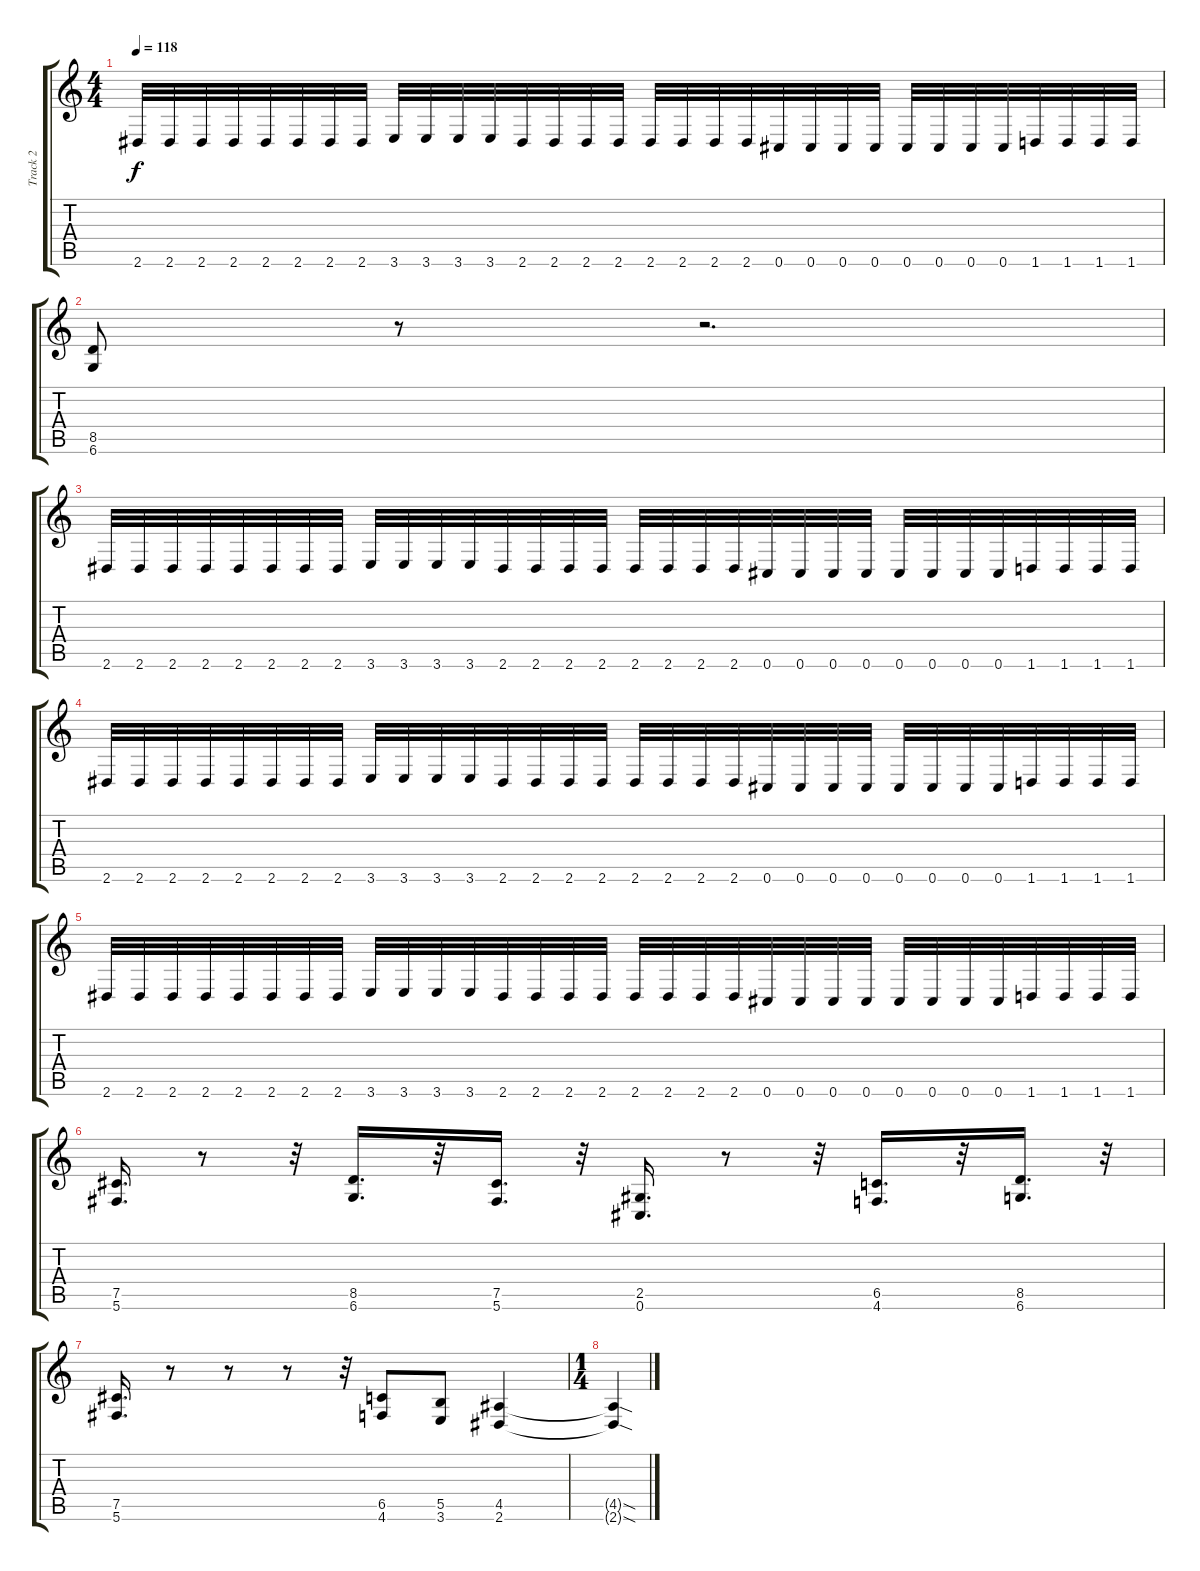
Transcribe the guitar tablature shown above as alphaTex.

\track ("Track 2" "Track 2") {instrument distortionguitar}
\staff {score tabs}
\tuning (Db4 Ab3 E3 B2 Gb2 Db2) {hide}
\ts (4 4)
\tempo 118
\clef g2
\ks c
2.6.32{dy f} 2.6.32 2.6.32 2.6.32 2.6.32 2.6.32 2.6.32 2.6.32 3.6.32 3.6.32 3.6.32 3.6.32 2.6.32 2.6.32 2.6.32 2.6.32 2.6.32 2.6.32 2.6.32 2.6.32 0.6.32 0.6.32 0.6.32 0.6.32 0.6.32 0.6.32 0.6.32 0.6.32 1.6.32 1.6.32 1.6.32 1.6.32 |
(8.5 6.6).8 r.8 r.2{d} |
2.6.32 2.6.32 2.6.32 2.6.32 2.6.32 2.6.32 2.6.32 2.6.32 3.6.32 3.6.32 3.6.32 3.6.32 2.6.32 2.6.32 2.6.32 2.6.32 2.6.32 2.6.32 2.6.32 2.6.32 0.6.32 0.6.32 0.6.32 0.6.32 0.6.32 0.6.32 0.6.32 0.6.32 1.6.32 1.6.32 1.6.32 1.6.32 |
2.6.32 2.6.32 2.6.32 2.6.32 2.6.32 2.6.32 2.6.32 2.6.32 3.6.32 3.6.32 3.6.32 3.6.32 2.6.32 2.6.32 2.6.32 2.6.32 2.6.32 2.6.32 2.6.32 2.6.32 0.6.32 0.6.32 0.6.32 0.6.32 0.6.32 0.6.32 0.6.32 0.6.32 1.6.32 1.6.32 1.6.32 1.6.32 |
2.6.32 2.6.32 2.6.32 2.6.32 2.6.32 2.6.32 2.6.32 2.6.32 3.6.32 3.6.32 3.6.32 3.6.32 2.6.32 2.6.32 2.6.32 2.6.32 2.6.32 2.6.32 2.6.32 2.6.32 0.6.32 0.6.32 0.6.32 0.6.32 0.6.32 0.6.32 0.6.32 0.6.32 1.6.32 1.6.32 1.6.32 1.6.32 |
(7.5 5.6).16{d} r.8 r.32 (8.5 6.6).16{d} r.32 (7.5 5.6).16{d} r.32 (2.5 0.6).16{d} r.8 r.32 (6.5 4.6).16{d} r.32 (8.5 6.6).16{d} r.32 |
(7.5 5.6).16{d} r.8 r.8 r.8 r.32 (6.5 4.6).8 (5.5 3.6).8 (4.5 2.6).4 |
\ts (1 4)
(4.5{sod t} 2.6{sod t}).4
